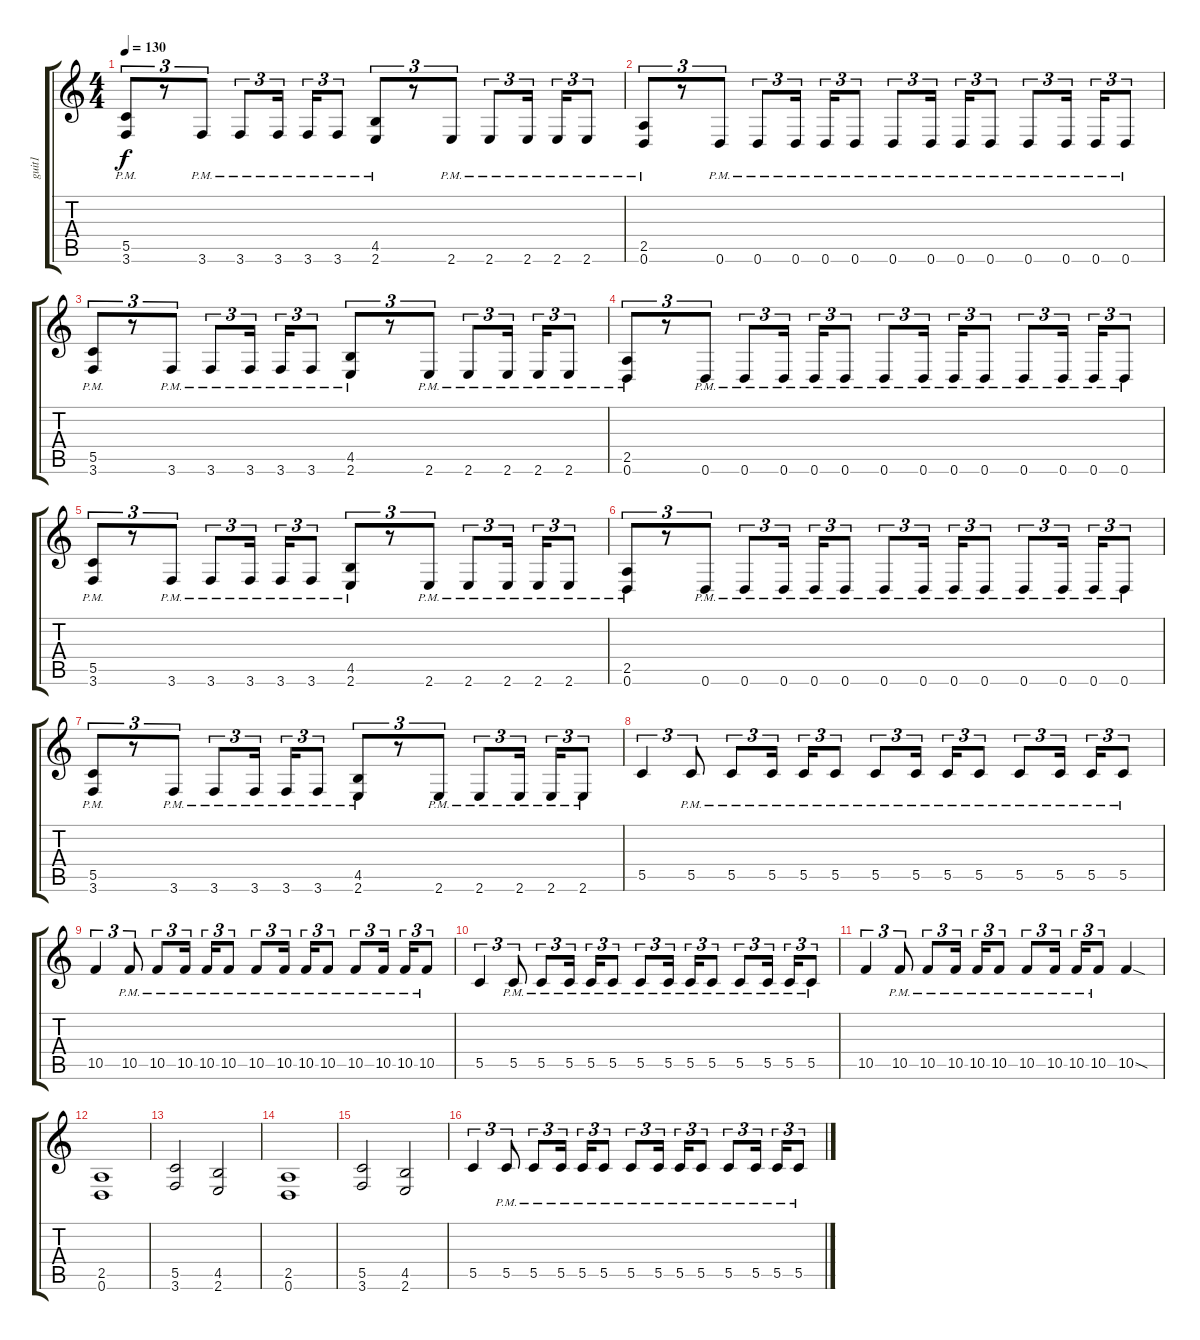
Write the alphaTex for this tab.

\track ("guit1" "guit1") {instrument distortionguitar}
\staff {score tabs}
\tuning (D4 A3 F3 C3 G2 D2) {hide}
\ts (4 4)
\tempo 130
\clef g2
\ks c
(5.5{pm} 3.6{pm}).8{tu (3 2) dy f} r.8{tu (3 2)} 3.6{pm}.8{tu (3 2)} 3.6{pm}.8{tu (3 2)} 3.6{pm}.16{tu (3 2) beam splitsecondary} 3.6{pm}.16{tu (3 2)} 3.6{pm}.8{tu (3 2)} (4.5{pm} 2.6{pm}).8{tu (3 2)} r.8{tu (3 2)} 2.6{pm}.8{tu (3 2)} 2.6{pm}.8{tu (3 2)} 2.6{pm}.16{tu (3 2) beam splitsecondary} 2.6{pm}.16{tu (3 2)} 2.6{pm}.8{tu (3 2)} |
(2.5{pm} 0.6{pm}).8{tu (3 2)} r.8{tu (3 2)} 0.6{pm}.8{tu (3 2)} 0.6{pm}.8{tu (3 2)} 0.6{pm}.16{tu (3 2) beam splitsecondary} 0.6{pm}.16{tu (3 2)} 0.6{pm}.8{tu (3 2)} 0.6{pm}.8{tu (3 2)} 0.6{pm}.16{tu (3 2) beam splitsecondary} 0.6{pm}.16{tu (3 2)} 0.6{pm}.8{tu (3 2)} 0.6{pm}.8{tu (3 2)} 0.6{pm}.16{tu (3 2) beam splitsecondary} 0.6{pm}.16{tu (3 2)} 0.6{pm}.8{tu (3 2)} |
(5.5{pm} 3.6{pm}).8{tu (3 2)} r.8{tu (3 2)} 3.6{pm}.8{tu (3 2)} 3.6{pm}.8{tu (3 2)} 3.6{pm}.16{tu (3 2) beam splitsecondary} 3.6{pm}.16{tu (3 2)} 3.6{pm}.8{tu (3 2)} (4.5{pm} 2.6{pm}).8{tu (3 2)} r.8{tu (3 2)} 2.6{pm}.8{tu (3 2)} 2.6{pm}.8{tu (3 2)} 2.6{pm}.16{tu (3 2) beam splitsecondary} 2.6{pm}.16{tu (3 2)} 2.6{pm}.8{tu (3 2)} |
(2.5{pm} 0.6{pm}).8{tu (3 2)} r.8{tu (3 2)} 0.6{pm}.8{tu (3 2)} 0.6{pm}.8{tu (3 2)} 0.6{pm}.16{tu (3 2) beam splitsecondary} 0.6{pm}.16{tu (3 2)} 0.6{pm}.8{tu (3 2)} 0.6{pm}.8{tu (3 2)} 0.6{pm}.16{tu (3 2) beam splitsecondary} 0.6{pm}.16{tu (3 2)} 0.6{pm}.8{tu (3 2)} 0.6{pm}.8{tu (3 2)} 0.6{pm}.16{tu (3 2) beam splitsecondary} 0.6{pm}.16{tu (3 2)} 0.6{pm}.8{tu (3 2)} |
(5.5{pm} 3.6{pm}).8{tu (3 2)} r.8{tu (3 2)} 3.6{pm}.8{tu (3 2)} 3.6{pm}.8{tu (3 2)} 3.6{pm}.16{tu (3 2) beam splitsecondary} 3.6{pm}.16{tu (3 2)} 3.6{pm}.8{tu (3 2)} (4.5{pm} 2.6{pm}).8{tu (3 2)} r.8{tu (3 2)} 2.6{pm}.8{tu (3 2)} 2.6{pm}.8{tu (3 2)} 2.6{pm}.16{tu (3 2) beam splitsecondary} 2.6{pm}.16{tu (3 2)} 2.6{pm}.8{tu (3 2)} |
(2.5{pm} 0.6{pm}).8{tu (3 2)} r.8{tu (3 2)} 0.6{pm}.8{tu (3 2)} 0.6{pm}.8{tu (3 2)} 0.6{pm}.16{tu (3 2) beam splitsecondary} 0.6{pm}.16{tu (3 2)} 0.6{pm}.8{tu (3 2)} 0.6{pm}.8{tu (3 2)} 0.6{pm}.16{tu (3 2) beam splitsecondary} 0.6{pm}.16{tu (3 2)} 0.6{pm}.8{tu (3 2)} 0.6{pm}.8{tu (3 2)} 0.6{pm}.16{tu (3 2) beam splitsecondary} 0.6{pm}.16{tu (3 2)} 0.6{pm}.8{tu (3 2)} |
(5.5{pm} 3.6{pm}).8{tu (3 2)} r.8{tu (3 2)} 3.6{pm}.8{tu (3 2)} 3.6{pm}.8{tu (3 2)} 3.6{pm}.16{tu (3 2) beam splitsecondary} 3.6{pm}.16{tu (3 2)} 3.6{pm}.8{tu (3 2)} (4.5{pm} 2.6{pm}).8{tu (3 2)} r.8{tu (3 2)} 2.6{pm}.8{tu (3 2)} 2.6{pm}.8{tu (3 2)} 2.6{pm}.16{tu (3 2) beam splitsecondary} 2.6{pm}.16{tu (3 2)} 2.6{pm}.8{tu (3 2)} |
5.5.4{tu (3 2)} 5.5{pm}.8{tu (3 2)} 5.5{pm}.8{tu (3 2)} 5.5{pm}.16{tu (3 2) beam splitsecondary} 5.5{pm}.16{tu (3 2)} 5.5{pm}.8{tu (3 2)} 5.5{pm}.8{tu (3 2)} 5.5{pm}.16{tu (3 2) beam splitsecondary} 5.5{pm}.16{tu (3 2)} 5.5{pm}.8{tu (3 2)} 5.5{pm}.8{tu (3 2)} 5.5{pm}.16{tu (3 2) beam splitsecondary} 5.5{pm}.16{tu (3 2)} 5.5{pm}.8{tu (3 2)} |
10.5.4{tu (3 2)} 10.5{pm}.8{tu (3 2)} 10.5{pm}.8{tu (3 2)} 10.5{pm}.16{tu (3 2) beam splitsecondary} 10.5{pm}.16{tu (3 2)} 10.5{pm}.8{tu (3 2)} 10.5{pm}.8{tu (3 2)} 10.5{pm}.16{tu (3 2) beam splitsecondary} 10.5{pm}.16{tu (3 2)} 10.5{pm}.8{tu (3 2)} 10.5{pm}.8{tu (3 2)} 10.5{pm}.16{tu (3 2) beam splitsecondary} 10.5{pm}.16{tu (3 2)} 10.5{pm}.8{tu (3 2)} |
5.5.4{tu (3 2)} 5.5{pm}.8{tu (3 2)} 5.5{pm}.8{tu (3 2)} 5.5{pm}.16{tu (3 2) beam splitsecondary} 5.5{pm}.16{tu (3 2)} 5.5{pm}.8{tu (3 2)} 5.5{pm}.8{tu (3 2)} 5.5{pm}.16{tu (3 2) beam splitsecondary} 5.5{pm}.16{tu (3 2)} 5.5{pm}.8{tu (3 2)} 5.5{pm}.8{tu (3 2)} 5.5{pm}.16{tu (3 2) beam splitsecondary} 5.5{pm}.16{tu (3 2)} 5.5{pm}.8{tu (3 2)} |
10.5.4{tu (3 2)} 10.5{pm}.8{tu (3 2)} 10.5{pm}.8{tu (3 2)} 10.5{pm}.16{tu (3 2) beam splitsecondary} 10.5{pm}.16{tu (3 2)} 10.5{pm}.8{tu (3 2)} 10.5{pm}.8{tu (3 2)} 10.5{pm}.16{tu (3 2) beam splitsecondary} 10.5{pm}.16{tu (3 2)} 10.5{pm}.8{tu (3 2)} 10.5{sod}.4 |
(2.5 0.6).1 |
(5.5 3.6).2 (4.5 2.6).2 |
(2.5 0.6).1 |
(5.5 3.6).2 (4.5 2.6).2 |
5.5.4{tu (3 2)} 5.5{pm}.8{tu (3 2)} 5.5{pm}.8{tu (3 2)} 5.5{pm}.16{tu (3 2) beam splitsecondary} 5.5{pm}.16{tu (3 2)} 5.5{pm}.8{tu (3 2)} 5.5{pm}.8{tu (3 2)} 5.5{pm}.16{tu (3 2) beam splitsecondary} 5.5{pm}.16{tu (3 2)} 5.5{pm}.8{tu (3 2)} 5.5{pm}.8{tu (3 2)} 5.5{pm}.16{tu (3 2) beam splitsecondary} 5.5{pm}.16{tu (3 2)} 5.5{pm}.8{tu (3 2)}
